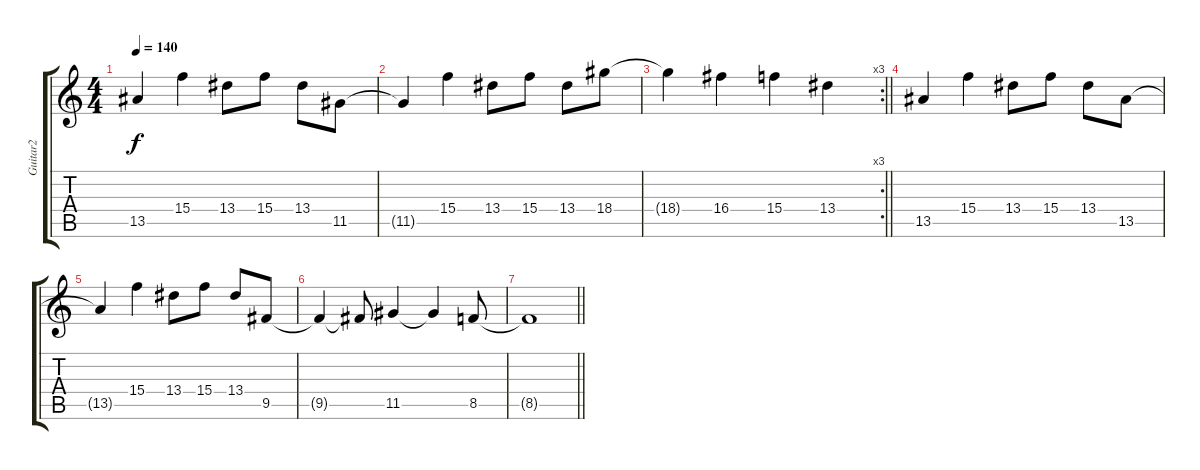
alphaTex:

\track ("Guitar2" "Guitar2") {instrument distortionguitar}
\staff {score tabs}
\tuning (E4 B3 G3 D3 A2 E2) {hide}
\ts (4 4)
\tempo 140
\clef g2
\ks c
13.5{t}.4{dy f} 15.4.4 13.4.8 15.4.8 13.4.8 11.5.8 |
11.5{t}.4 15.4.4 13.4.8 15.4.8 13.4.8 18.4.8 |
\rc 3
\barLineRight lightlight
18.4{t}.4 16.4.4 15.4.4 13.4.4 |
13.5.4 15.4.4 13.4.8 15.4.8 13.4.8 13.5.8 |
13.5{t}.4 15.4.4 13.4.8 15.4.8 13.4.8 9.5.8 |
9.5{t}.4 9.5{t}.8 11.5.4 11.5{t}.4 8.5.8 |
\barLineRight lightlight
8.5{t}.1
